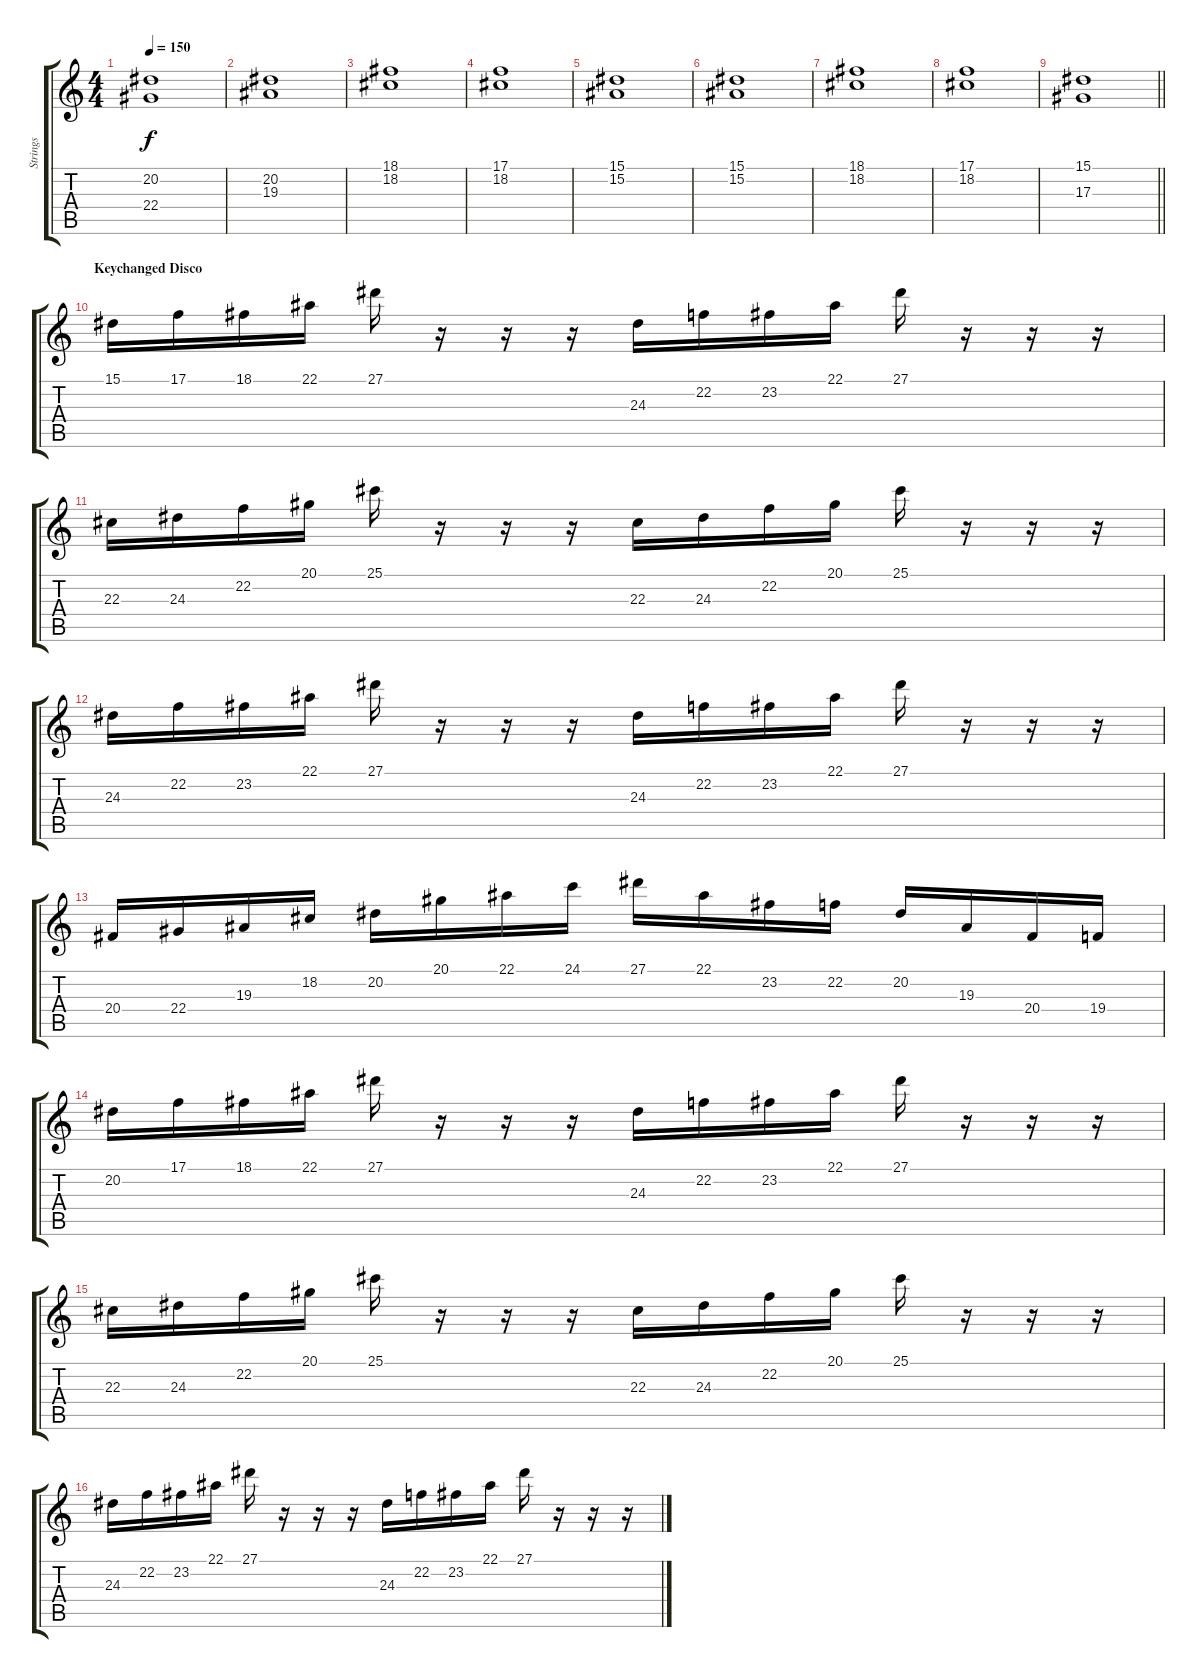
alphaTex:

\track ("Strings" "Strings") {instrument stringensemble1}
\staff {score tabs}
\tuning (C4 G3 Eb3 Bb2 F2 C2) {hide}
\ts (4 4)
\tempo 150
\clef g2
\ks c
(20.2 22.4).1{dy f} |
(20.2 19.3).1 |
(18.1 18.2).1 |
(17.1 18.2).1 |
(15.1 15.2).1 |
(15.1 15.2).1 |
(18.1 18.2).1 |
(17.1 18.2).1 |
\barLineRight lightlight
(15.1 17.3).1 |
\section ("" "Keychanged Disco")
15.1.16 17.1.16 18.1.16 22.1.16 27.1.16 r.16 r.16 r.16 24.3.16 22.2.16 23.2.16 22.1.16 27.1.16 r.16 r.16 r.16 |
22.3.16 24.3.16 22.2.16 20.1.16 25.1.16 r.16 r.16 r.16 22.3.16 24.3.16 22.2.16 20.1.16 25.1.16 r.16 r.16 r.16 |
24.3.16 22.2.16 23.2.16 22.1.16 27.1.16 r.16 r.16 r.16 24.3.16 22.2.16 23.2.16 22.1.16 27.1.16 r.16 r.16 r.16 |
20.4.16 22.4.16 19.3.16 18.2.16 20.2.16 20.1.16 22.1.16 24.1.16 27.1.16 22.1.16 23.2.16 22.2.16 20.2.16 19.3.16 20.4.16 19.4.16 |
20.2.16 17.1.16 18.1.16 22.1.16 27.1.16 r.16 r.16 r.16 24.3.16 22.2.16 23.2.16 22.1.16 27.1.16 r.16 r.16 r.16 |
22.3.16 24.3.16 22.2.16 20.1.16 25.1.16 r.16 r.16 r.16 22.3.16 24.3.16 22.2.16 20.1.16 25.1.16 r.16 r.16 r.16 |
24.3.16 22.2.16 23.2.16 22.1.16 27.1.16 r.16 r.16 r.16 24.3.16 22.2.16 23.2.16 22.1.16 27.1.16 r.16 r.16 r.16
